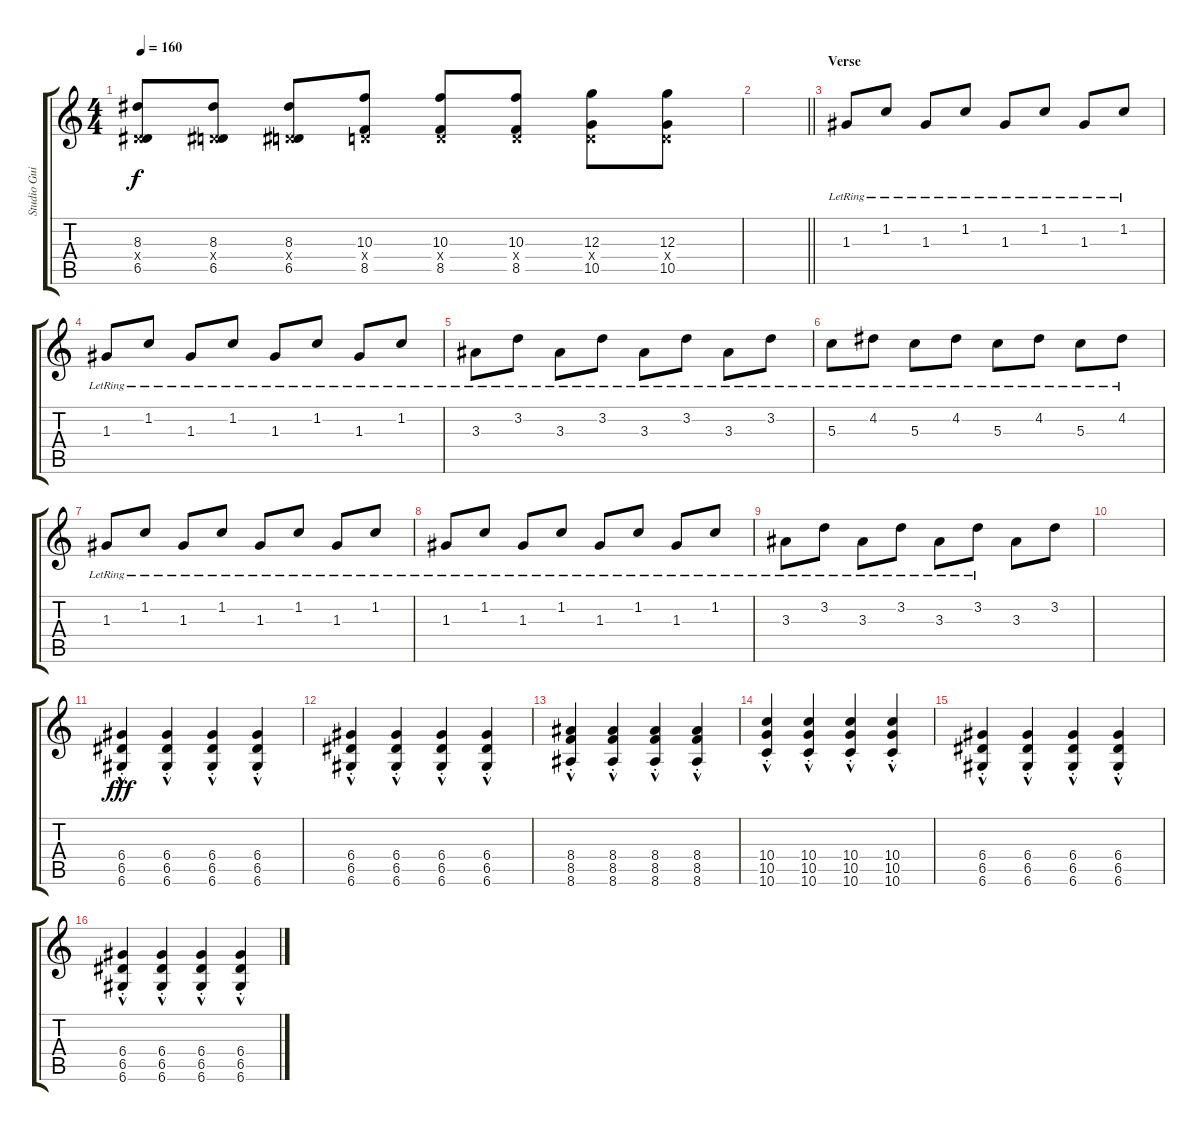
\track ("Studio Guitar" "Studio Gui") {instrument overdrivenguitar}
\staff {score tabs}
\tuning (E4 B3 G3 D3 A2 D2) {hide}
\ts (4 4)
\tempo 160
\clef g2
\ks c
(8.3 0.4{x} 6.5).8{dy f} (8.3 0.4{x} 6.5).8 (8.3 0.4{x} 6.5).8 (10.3 0.4{x} 8.5).8 (10.3 0.4{x} 8.5).8 (10.3 0.4{x} 8.5).8 (12.3 0.4{x} 10.5).8 (12.3 0.4{x} 10.5).8 |
\barLineRight lightlight
|
\section ("" "Verse")
1.3{lr}.8{volume 3 instrument electricguitarclean} 1.2{lr}.8 1.3{lr}.8 1.2{lr}.8 1.3{lr}.8 1.2{lr}.8 1.3{lr}.8 1.2{lr}.8 |
1.3{lr}.8 1.2{lr}.8 1.3{lr}.8 1.2{lr}.8 1.3{lr}.8 1.2{lr}.8 1.3{lr}.8 1.2{lr}.8 |
3.3{lr}.8 3.2{lr}.8 3.3{lr}.8 3.2{lr}.8 3.3{lr}.8 3.2{lr}.8 3.3{lr}.8 3.2{lr}.8 |
5.3{lr}.8 4.2{lr}.8 5.3{lr}.8 4.2{lr}.8 5.3{lr}.8 4.2{lr}.8 5.3{lr}.8 4.2{lr}.8 |
1.3{lr}.8 1.2{lr}.8 1.3{lr}.8 1.2{lr}.8 1.3{lr}.8 1.2{lr}.8 1.3{lr}.8 1.2{lr}.8 |
1.3{lr}.8 1.2{lr}.8 1.3{lr}.8 1.2{lr}.8 1.3{lr}.8 1.2{lr}.8 1.3{lr}.8 1.2{lr}.8 |
3.3{lr}.8 3.2{lr}.8 3.3{lr}.8 3.2{lr}.8 3.3{lr}.8 3.2{lr}.8 3.3.8 3.2.8 |
|
(6.4{hac st} 6.5{hac st} 6.6{hac st}).4{dy fff volume 12} (6.4{hac st} 6.5{hac st} 6.6{hac st}).4 (6.4{hac st} 6.5{hac st} 6.6{hac st}).4 (6.4{hac st} 6.5{hac st} 6.6{hac st}).4 |
(6.4{hac st} 6.5{hac st} 6.6{hac st}).4 (6.4{hac st} 6.5{hac st} 6.6{hac st}).4 (6.4{hac st} 6.5{hac st} 6.6{hac st}).4 (6.4{hac st} 6.5{hac st} 6.6{hac st}).4 |
(8.4{hac st} 8.5{hac st} 8.6{hac st}).4 (8.4{hac st} 8.5{hac st} 8.6{hac st}).4 (8.4{hac st} 8.5{hac st} 8.6{hac st}).4 (8.4{hac st} 8.5{hac st} 8.6{hac st}).4 |
(10.4{hac st} 10.5{hac st} 10.6{hac st}).4 (10.4{hac st} 10.5{hac st} 10.6{hac st}).4 (10.4{hac st} 10.5{hac st} 10.6{hac st}).4 (10.4{hac st} 10.5{hac st} 10.6{hac st}).4 |
(6.4{hac st} 6.5{hac st} 6.6{hac st}).4{volume 12} (6.4{hac st} 6.5{hac st} 6.6{hac st}).4 (6.4{hac st} 6.5{hac st} 6.6{hac st}).4 (6.4{hac st} 6.5{hac st} 6.6{hac st}).4 |
(6.4{hac st} 6.5{hac st} 6.6{hac st}).4 (6.4{hac st} 6.5{hac st} 6.6{hac st}).4 (6.4{hac st} 6.5{hac st} 6.6{hac st}).4 (6.4{hac st} 6.5{hac st} 6.6{hac st}).4
